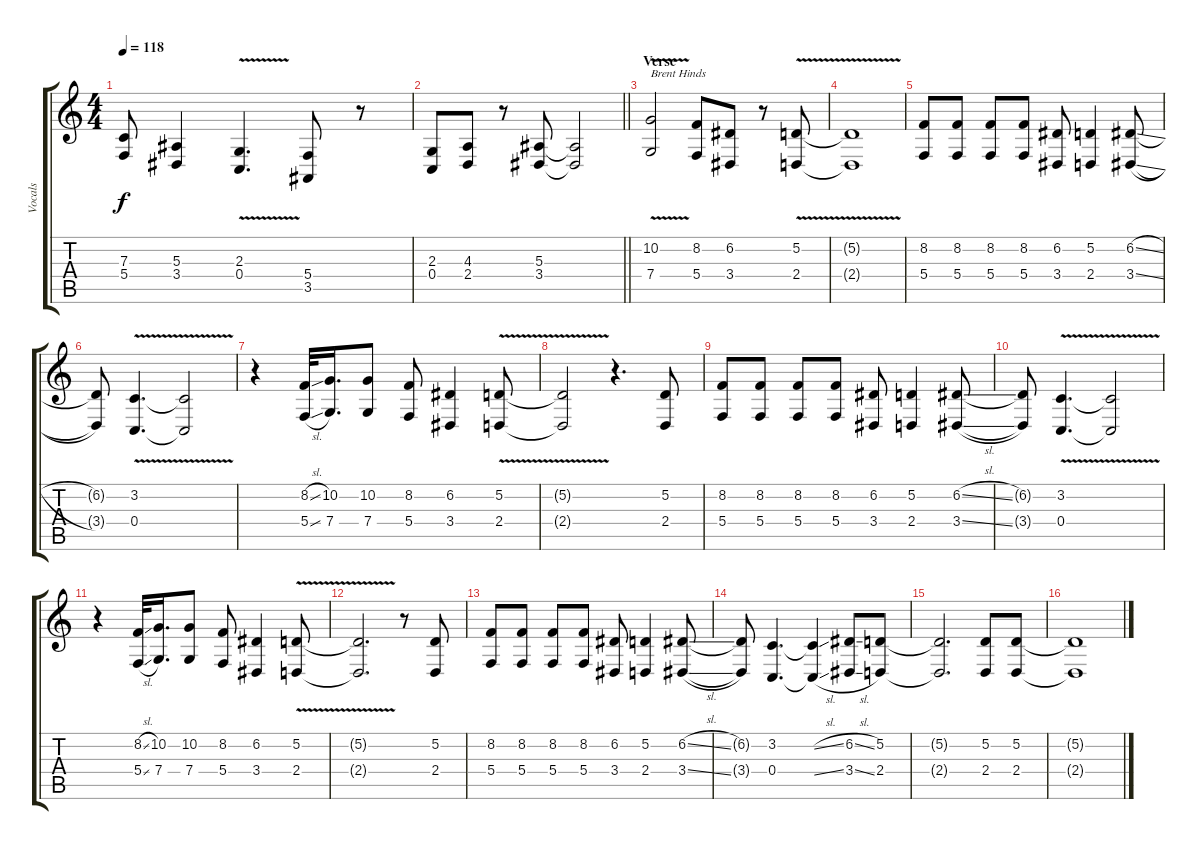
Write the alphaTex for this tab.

\track ("Vocals" "Vocals") {instrument altosax}
\staff {score tabs}
\tuning (D4 A3 F3 C3 G2 C2) {hide}
\ts (4 4)
\tempo 118
\clef g2
\ks c
(7.3 5.4).8{dy f volume 10} (5.3 3.4).4 (2.3{v} 0.4{v}).4{d} (5.4 3.5).8 r.8 |
\barLineRight lightlight
(2.3 0.4).8 (4.3 2.4).8 r.8 (5.3 3.4).8 (5.3{t} 3.4{t}).2{volume 5} |
\section ("" "Verse")
(10.2{v} 7.4{v}).2{txt "Brent Hinds" volume 10 instrument altosax} (8.2 5.4).8 (6.2 3.4).8 r.8 (5.2{v} 2.4{v}).8 |
(5.2{t} 2.4{t}).1{volume 5} |
(8.2 5.4).8{volume 10} (8.2 5.4).8 (8.2 5.4).8 (8.2 5.4).8 (6.2 3.4).8 (5.2 2.4).4 (6.2{sl} 3.4{sl}).8 |
(6.2{t} 3.4{t}).8 (3.2{v} 0.4{v}).4{d volume 5} (3.2{t} 0.4{t}).2 |
r.4 (8.2{sl} 5.4{sl}).32 (10.2 7.4).16{d volume 10} (10.2 7.4).8 (8.2 5.4).8 (6.2 3.4).4 (5.2{v} 2.4{v}).8 |
(5.2{t} 2.4{t}).2{volume 7} r.4{d} (5.2 2.4).8{volume 10} |
(8.2 5.4).8 (8.2 5.4).8 (8.2 5.4).8 (8.2 5.4).8 (6.2 3.4).8 (5.2 2.4).4 (6.2{sl} 3.4{sl}).8 |
(6.2{t} 3.4{t}).8 (3.2{v} 0.4{v}).4{d volume 6} (3.2{t} 0.4{t}).2 |
r.4 (8.2{sl} 5.4{sl}).32 (10.2 7.4).16{d volume 10} (10.2 7.4).8 (8.2 5.4).8 (6.2 3.4).4 (5.2{v} 2.4{v}).8 |
(5.2{t} 2.4{t}).2{d volume 7} r.8 (5.2 2.4).8{volume 10} |
(8.2 5.4).8 (8.2 5.4).8 (8.2 5.4).8 (8.2 5.4).8 (6.2 3.4).8 (5.2 2.4).4 (6.2{sl} 3.4{sl}).8 |
(6.2{t} 3.4{t}).8 (3.2 0.4).4{d} (3.2{sl t} 0.4{sl t}).4 (6.2{sl} 3.4{sl}).8 (5.2 2.4).8 |
(5.2{t} 2.4{t}).2{d} (5.2 2.4).8 (5.2 2.4).8 |
(5.2{t} 2.4{t}).1
